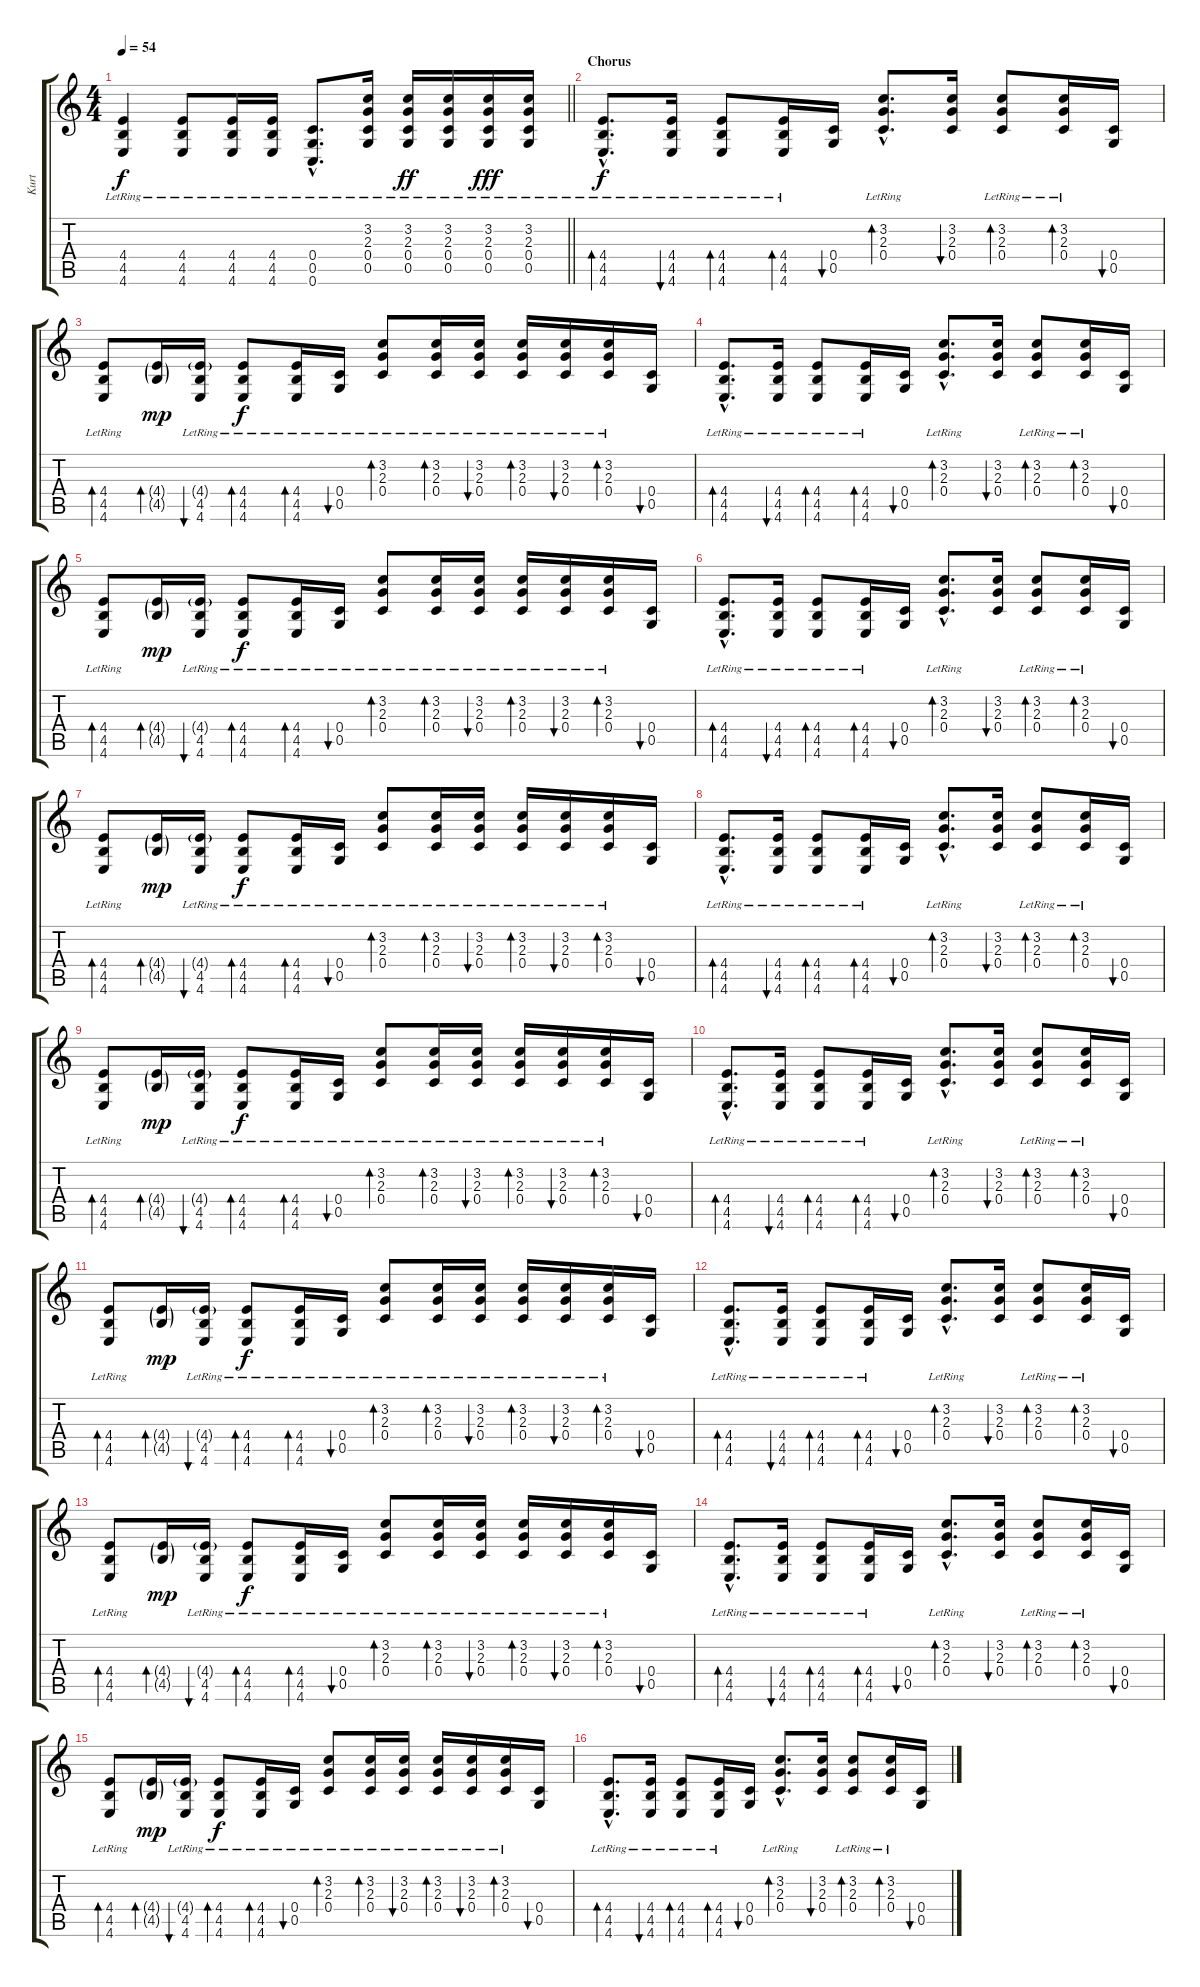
\track ("Kurt" "Kurt") {instrument acousticguitarsteel}
\staff {score tabs}
\tuning (D4 A3 F3 C3 G2 C2) {hide}
\ts (4 4)
\tempo 54
\clef g2
\barLineRight lightlight
\ks c
(4.4{lr} 4.5{lr} 4.6{lr}).4{dy f} (4.4{lr} 4.5{lr} 4.6{lr}).8 (4.4{lr} 4.5{lr} 4.6{lr}).16 (4.4{lr} 4.5{lr} 4.6{lr}).16 (0.4{hac lr} 0.5{hac lr} 0.6{hac lr}).8{d} (3.2 2.3 0.4{lr} 0.5{lr}).16 (3.2 2.3 0.4{lr} 0.5{lr}).16{dy ff} (3.2 2.3 0.4{lr} 0.5{lr}).16 (3.2 2.3 0.4{lr} 0.5{lr}).16{dy fff} (3.2 2.3 0.4{lr} 0.5{lr}).16 |
\section ("" "Chorus")
(4.4{hac lr} 4.5{hac lr} 4.6{hac lr}).8{d bd 60 dy f} (4.4{lr} 4.5{lr} 4.6{lr}).16{bu 60} (4.4 4.5{lr} 4.6{lr}).8{bd 60} (4.4{lr} 4.5{lr} 4.6{lr}).16{bd 60} (0.4 0.5).16{bu 60} (3.2{hac} 2.3{hac lr} 0.4{hac lr}).8{d bd 60} (3.2 2.3 0.4).16{bu 60} (3.2 2.3{lr} 0.4{lr}).8{bd 60} (3.2 2.3 0.4{lr}).16{bd 60} (0.4 0.5).16{bu 60} |
(4.4{lr} 4.5{lr} 4.6{lr}).8{bd 60} (4.4{g} 4.5{g}).16{bd 60 dy mp} (4.4{g lr} 4.5 4.6).16{bu 60} (4.4{lr} 4.5{lr} 4.6{lr}).8{bd 60 dy f} (4.4{lr} 4.5{lr} 4.6{lr}).16{bd 60} (0.4{lr} 0.5{lr}).16{bu 60} (3.2 2.3{lr} 0.4{lr}).8{bd 60} (3.2 2.3{lr} 0.4{lr}).16{bd 60} (3.2 2.3{lr} 0.4{lr}).16{bu 60} (3.2 2.3{lr} 0.4{lr}).16{bd 60} (3.2 2.3{lr} 0.4{lr}).16{bu 60} (3.2 2.3{lr} 0.4{lr}).16{bd 60} (0.4 0.5).16{bu 60} |
(4.4{hac lr} 4.5{hac lr} 4.6{hac lr}).8{d bd 60} (4.4{lr} 4.5{lr} 4.6{lr}).16{bu 60} (4.4 4.5{lr} 4.6{lr}).8{bd 60} (4.4{lr} 4.5{lr} 4.6{lr}).16{bd 60} (0.4 0.5).16{bu 60} (3.2{hac} 2.3{hac lr} 0.4{hac lr}).8{d bd 60} (3.2 2.3 0.4).16{bu 60} (3.2 2.3{lr} 0.4{lr}).8{bd 60} (3.2 2.3 0.4{lr}).16{bd 60} (0.4 0.5).16{bu 60} |
(4.4{lr} 4.5{lr} 4.6{lr}).8{bd 60} (4.4{g} 4.5{g}).16{bd 60 dy mp} (4.4{g lr} 4.5 4.6).16{bu 60} (4.4{lr} 4.5{lr} 4.6{lr}).8{bd 60 dy f} (4.4{lr} 4.5{lr} 4.6{lr}).16{bd 60} (0.4{lr} 0.5{lr}).16{bu 60} (3.2 2.3{lr} 0.4{lr}).8{bd 60} (3.2 2.3{lr} 0.4{lr}).16{bd 60} (3.2 2.3{lr} 0.4{lr}).16{bu 60} (3.2 2.3{lr} 0.4{lr}).16{bd 60} (3.2 2.3{lr} 0.4{lr}).16{bu 60} (3.2 2.3{lr} 0.4{lr}).16{bd 60} (0.4 0.5).16{bu 60} |
(4.4{hac lr} 4.5{hac lr} 4.6{hac lr}).8{d bd 60} (4.4{lr} 4.5{lr} 4.6{lr}).16{bu 60} (4.4 4.5{lr} 4.6{lr}).8{bd 60} (4.4{lr} 4.5{lr} 4.6{lr}).16{bd 60} (0.4 0.5).16{bu 60} (3.2{hac} 2.3{hac lr} 0.4{hac lr}).8{d bd 60} (3.2 2.3 0.4).16{bu 60} (3.2 2.3{lr} 0.4{lr}).8{bd 60} (3.2 2.3 0.4{lr}).16{bd 60} (0.4 0.5).16{bu 60} |
(4.4{lr} 4.5{lr} 4.6{lr}).8{bd 60} (4.4{g} 4.5{g}).16{bd 60 dy mp} (4.4{g lr} 4.5 4.6).16{bu 60} (4.4{lr} 4.5{lr} 4.6{lr}).8{bd 60 dy f} (4.4{lr} 4.5{lr} 4.6{lr}).16{bd 60} (0.4{lr} 0.5{lr}).16{bu 60} (3.2 2.3{lr} 0.4{lr}).8{bd 60} (3.2 2.3{lr} 0.4{lr}).16{bd 60} (3.2 2.3{lr} 0.4{lr}).16{bu 60} (3.2 2.3{lr} 0.4{lr}).16{bd 60} (3.2 2.3{lr} 0.4{lr}).16{bu 60} (3.2 2.3{lr} 0.4{lr}).16{bd 60} (0.4 0.5).16{bu 60} |
(4.4{hac lr} 4.5{hac lr} 4.6{hac lr}).8{d bd 60} (4.4{lr} 4.5{lr} 4.6{lr}).16{bu 60} (4.4 4.5{lr} 4.6{lr}).8{bd 60} (4.4{lr} 4.5{lr} 4.6{lr}).16{bd 60} (0.4 0.5).16{bu 60} (3.2{hac} 2.3{hac lr} 0.4{hac lr}).8{d bd 60} (3.2 2.3 0.4).16{bu 60} (3.2 2.3{lr} 0.4{lr}).8{bd 60} (3.2 2.3 0.4{lr}).16{bd 60} (0.4 0.5).16{bu 60} |
(4.4{lr} 4.5{lr} 4.6{lr}).8{bd 60} (4.4{g} 4.5{g}).16{bd 60 dy mp} (4.4{g lr} 4.5 4.6).16{bu 60} (4.4{lr} 4.5{lr} 4.6{lr}).8{bd 60 dy f} (4.4{lr} 4.5{lr} 4.6{lr}).16{bd 60} (0.4{lr} 0.5{lr}).16{bu 60} (3.2 2.3{lr} 0.4{lr}).8{bd 60} (3.2 2.3{lr} 0.4{lr}).16{bd 60} (3.2 2.3{lr} 0.4{lr}).16{bu 60} (3.2 2.3{lr} 0.4{lr}).16{bd 60} (3.2 2.3{lr} 0.4{lr}).16{bu 60} (3.2 2.3{lr} 0.4{lr}).16{bd 60} (0.4 0.5).16{bu 60} |
(4.4{hac lr} 4.5{hac lr} 4.6{hac lr}).8{d bd 60} (4.4{lr} 4.5{lr} 4.6{lr}).16{bu 60} (4.4 4.5{lr} 4.6{lr}).8{bd 60} (4.4{lr} 4.5{lr} 4.6{lr}).16{bd 60} (0.4 0.5).16{bu 60} (3.2{hac} 2.3{hac lr} 0.4{hac lr}).8{d bd 60} (3.2 2.3 0.4).16{bu 60} (3.2 2.3{lr} 0.4{lr}).8{bd 60} (3.2 2.3 0.4{lr}).16{bd 60} (0.4 0.5).16{bu 60} |
(4.4{lr} 4.5{lr} 4.6{lr}).8{bd 60} (4.4{g} 4.5{g}).16{bd 60 dy mp} (4.4{g lr} 4.5 4.6).16{bu 60} (4.4{lr} 4.5{lr} 4.6{lr}).8{bd 60 dy f} (4.4{lr} 4.5{lr} 4.6{lr}).16{bd 60} (0.4{lr} 0.5{lr}).16{bu 60} (3.2 2.3{lr} 0.4{lr}).8{bd 60} (3.2 2.3{lr} 0.4{lr}).16{bd 60} (3.2 2.3{lr} 0.4{lr}).16{bu 60} (3.2 2.3{lr} 0.4{lr}).16{bd 60} (3.2 2.3{lr} 0.4{lr}).16{bu 60} (3.2 2.3{lr} 0.4{lr}).16{bd 60} (0.4 0.5).16{bu 60} |
(4.4{hac lr} 4.5{hac lr} 4.6{hac lr}).8{d bd 60} (4.4{lr} 4.5{lr} 4.6{lr}).16{bu 60} (4.4 4.5{lr} 4.6{lr}).8{bd 60} (4.4{lr} 4.5{lr} 4.6{lr}).16{bd 60} (0.4 0.5).16{bu 60} (3.2{hac} 2.3{hac lr} 0.4{hac lr}).8{d bd 60} (3.2 2.3 0.4).16{bu 60} (3.2 2.3{lr} 0.4{lr}).8{bd 60} (3.2 2.3 0.4{lr}).16{bd 60} (0.4 0.5).16{bu 60} |
(4.4{lr} 4.5{lr} 4.6{lr}).8{bd 60} (4.4{g} 4.5{g}).16{bd 60 dy mp} (4.4{g lr} 4.5 4.6).16{bu 60} (4.4{lr} 4.5{lr} 4.6{lr}).8{bd 60 dy f} (4.4{lr} 4.5{lr} 4.6{lr}).16{bd 60} (0.4{lr} 0.5{lr}).16{bu 60} (3.2 2.3{lr} 0.4{lr}).8{bd 60} (3.2 2.3{lr} 0.4{lr}).16{bd 60} (3.2 2.3{lr} 0.4{lr}).16{bu 60} (3.2 2.3{lr} 0.4{lr}).16{bd 60} (3.2 2.3{lr} 0.4{lr}).16{bu 60} (3.2 2.3{lr} 0.4{lr}).16{bd 60} (0.4 0.5).16{bu 60} |
(4.4{hac lr} 4.5{hac lr} 4.6{hac lr}).8{d bd 60} (4.4{lr} 4.5{lr} 4.6{lr}).16{bu 60} (4.4 4.5{lr} 4.6{lr}).8{bd 60} (4.4{lr} 4.5{lr} 4.6{lr}).16{bd 60} (0.4 0.5).16{bu 60} (3.2{hac} 2.3{hac lr} 0.4{hac lr}).8{d bd 60} (3.2 2.3 0.4).16{bu 60} (3.2 2.3{lr} 0.4{lr}).8{bd 60} (3.2 2.3 0.4{lr}).16{bd 60} (0.4 0.5).16{bu 60} |
(4.4{lr} 4.5{lr} 4.6{lr}).8{bd 60} (4.4{g} 4.5{g}).16{bd 60 dy mp} (4.4{g lr} 4.5 4.6).16{bu 60} (4.4{lr} 4.5{lr} 4.6{lr}).8{bd 60 dy f} (4.4{lr} 4.5{lr} 4.6{lr}).16{bd 60} (0.4{lr} 0.5{lr}).16{bu 60} (3.2 2.3{lr} 0.4{lr}).8{bd 60} (3.2 2.3{lr} 0.4{lr}).16{bd 60} (3.2 2.3{lr} 0.4{lr}).16{bu 60} (3.2 2.3{lr} 0.4{lr}).16{bd 60} (3.2 2.3{lr} 0.4{lr}).16{bu 60} (3.2 2.3{lr} 0.4{lr}).16{bd 60} (0.4 0.5).16{bu 60} |
(4.4{hac lr} 4.5{hac lr} 4.6{hac lr}).8{d bd 60} (4.4{lr} 4.5{lr} 4.6{lr}).16{bu 60} (4.4 4.5{lr} 4.6{lr}).8{bd 60} (4.4{lr} 4.5{lr} 4.6{lr}).16{bd 60} (0.4 0.5).16{bu 60} (3.2{hac} 2.3{hac lr} 0.4{hac lr}).8{d bd 60} (3.2 2.3 0.4).16{bu 60} (3.2 2.3{lr} 0.4{lr}).8{bd 60} (3.2 2.3 0.4{lr}).16{bd 60} (0.4 0.5).16{bu 60}
